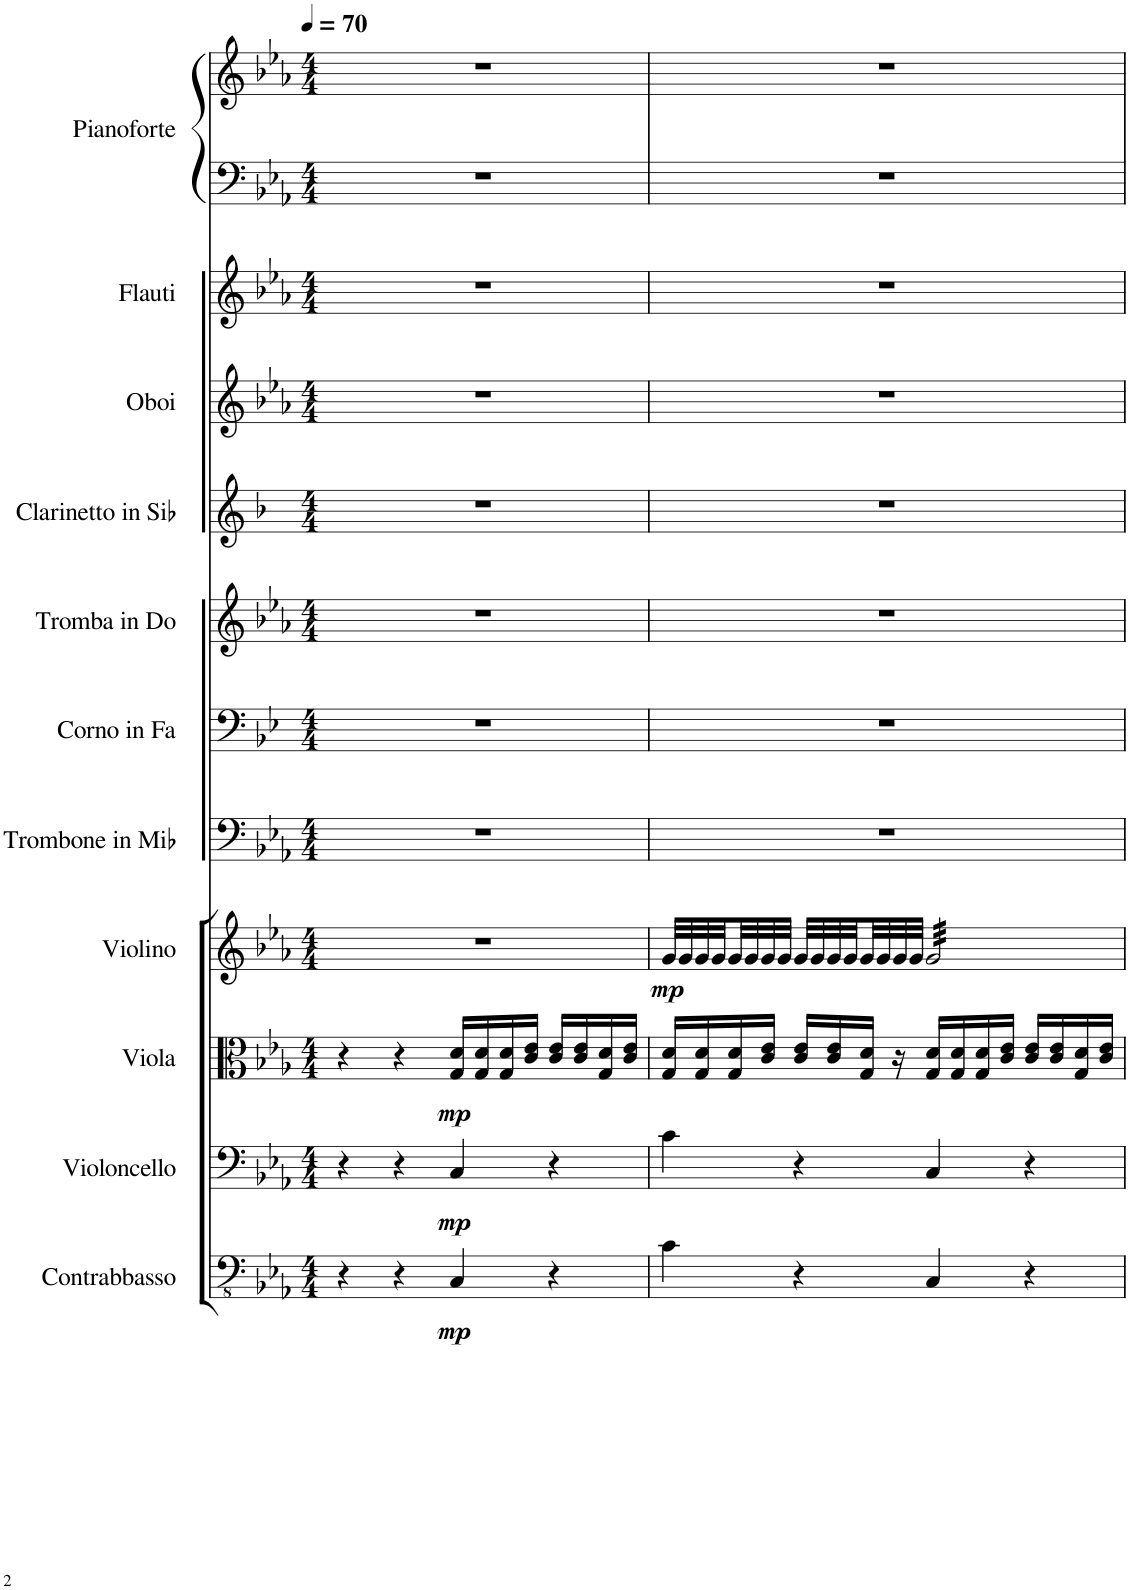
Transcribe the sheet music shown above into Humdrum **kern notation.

**kern	**dynam	**kern	**dynam	**kern	**dynam	**kern	**dynam	**kern	**kern	**kern	**kern	**kern	**kern	**kern	**kern
*part11	*part11	*part10	*part10	*part9	*part9	*part8	*part8	*part7	*part6	*part5	*part4	*part3	*part2	*part1	*part1
*staff12	*staff12	*staff11	*staff11	*staff10	*staff10	*staff9	*staff9	*staff8	*staff7	*staff6	*staff5	*staff4	*staff3	*staff2	*staff1
*I"Contrabbasso	*	*I"Violoncello	*	*I"Viola	*	*I"Violino	*	*I"Trombone in Mib	*I"Corno in Fa	*I"Tromba in Do	*I"Clarinetto in Sib	*I"Oboi	*I"Flauti	*I"Pianoforte	*
*I'Ctbss.	*	*I'Vlc	*	*I'Vla.	*	*I'Vln.	*	*I'Trbn.	*I'Cor.	*I'Trba.	*I'Clar.	*I'Ob.	*I'Fl.	*I'Pia.	*
*clefFv4	*	*clefF4	*	*clefC3	*	*clefG2	*	*clefF4	*clefF4	*clefG2	*clefG2	*clefG2	*clefG2	*clefF4	*clefG2
*Trd7c12	*	*	*	*	*	*	*	*	*Trd4c7	*Trd1c2	*Trd1c2	*	*	*	*
*k[b-e-a-]	*	*k[b-e-a-]	*	*k[b-e-a-]	*	*k[b-e-a-]	*	*k[b-e-a-]	*k[b-e-]	*k[b-e-a-]	*k[b-]	*k[b-e-a-]	*k[b-e-a-]	*k[b-e-a-]	*k[b-e-a-]
*M4/4	*	*M4/4	*	*M4/4	*	*M4/4	*	*M4/4	*M4/4	*M4/4	*M4/4	*M4/4	*M4/4	*M4/4	*M4/4
*MM70	*	*MM70	*	*MM70	*	*MM70	*	*MM70	*MM70	*MM70	*MM70	*MM70	*MM70	*MM70	*MM70
=1	=1	=1	=1	=1	=1	=1	=1	=1	=1	=1	=1	=1	=1	=1	=1
4r	.	4r	.	4r	.	1r	.	1r	1r	1r	1r	1r	1r	1r	1r
4r	.	4r	.	4r	.	.	.	.	.	.	.	.	.	.	.
!	!LO:DY:b	!	!LO:DY:b	!	!LO:DY:b	!	!	!	!	!	!	!	!	!	!
4CC/	mp	4C/	mp	16G/ 16d/LL	mp	.	.	.	.	.	.	.	.	.	.
.	.	.	.	16G/ 16d/	.	.	.	.	.	.	.	.	.	.	.
.	.	.	.	16G/ 16d/	.	.	.	.	.	.	.	.	.	.	.
.	.	.	.	16c/ 16e-/JJ	.	.	.	.	.	.	.	.	.	.	.
4r	.	4r	.	16c/ 16e-/LL	.	.	.	.	.	.	.	.	.	.	.
.	.	.	.	16c/ 16e-/	.	.	.	.	.	.	.	.	.	.	.
.	.	.	.	16G/ 16d/	.	.	.	.	.	.	.	.	.	.	.
.	.	.	.	16c/ 16e-/JJ	.	.	.	.	.	.	.	.	.	.	.
=2	=2	=2	=2	=2	=2	=2	=2	=2	=2	=2	=2	=2	=2	=2	=2
!	!	!	!	!	!	!	!LO:DY:b	!	!	!	!	!	!	!	!
4C\	.	4c\	.	16G/ 16d/LL	.	32g/LLL	mp	1r	1r	1r	1r	1r	1r	1r	1r
.	.	.	.	.	.	32g/	.	.	.	.	.	.	.	.	.
.	.	.	.	16G/ 16d/	.	32g/	.	.	.	.	.	.	.	.	.
.	.	.	.	.	.	32g/	.	.	.	.	.	.	.	.	.
.	.	.	.	16G/ 16d/	.	32g/	.	.	.	.	.	.	.	.	.
.	.	.	.	.	.	32g/	.	.	.	.	.	.	.	.	.
.	.	.	.	16c/ 16e-/JJ	.	32g/	.	.	.	.	.	.	.	.	.
.	.	.	.	.	.	32g/JJJ	.	.	.	.	.	.	.	.	.
4r	.	4r	.	16c/ 16e-/LL	.	32g/LLL	.	.	.	.	.	.	.	.	.
.	.	.	.	.	.	32g/	.	.	.	.	.	.	.	.	.
.	.	.	.	16c/ 16e-/	.	32g/	.	.	.	.	.	.	.	.	.
.	.	.	.	.	.	32g/	.	.	.	.	.	.	.	.	.
.	.	.	.	16G/ 16d/JJ	.	32g/	.	.	.	.	.	.	.	.	.
.	.	.	.	.	.	32g/	.	.	.	.	.	.	.	.	.
.	.	.	.	16r	.	32g/	.	.	.	.	.	.	.	.	.
.	.	.	.	.	.	32g/JJJ	.	.	.	.	.	.	.	.	.
*	*	*	*	*	*	*tremolo	*	*	*	*	*	*	*	*	*
4CC/	.	4C/	.	16G/ 16d/LL	.	32g/LLL	.	.	.	.	.	.	.	.	.
.	.	.	.	.	.	32g/	.	.	.	.	.	.	.	.	.
.	.	.	.	16G/ 16d/	.	32g/	.	.	.	.	.	.	.	.	.
.	.	.	.	.	.	32g/	.	.	.	.	.	.	.	.	.
.	.	.	.	16G/ 16d/	.	32g/	.	.	.	.	.	.	.	.	.
.	.	.	.	.	.	32g/	.	.	.	.	.	.	.	.	.
.	.	.	.	16c/ 16e-/JJ	.	32g/	.	.	.	.	.	.	.	.	.
.	.	.	.	.	.	32g/	.	.	.	.	.	.	.	.	.
4r	.	4r	.	16c/ 16e-/LL	.	32g/	.	.	.	.	.	.	.	.	.
.	.	.	.	.	.	32g/	.	.	.	.	.	.	.	.	.
.	.	.	.	16c/ 16e-/	.	32g/	.	.	.	.	.	.	.	.	.
.	.	.	.	.	.	32g/	.	.	.	.	.	.	.	.	.
.	.	.	.	16G/ 16d/	.	32g/	.	.	.	.	.	.	.	.	.
.	.	.	.	.	.	32g/	.	.	.	.	.	.	.	.	.
.	.	.	.	16c/ 16e-/JJ	.	32g/	.	.	.	.	.	.	.	.	.
.	.	.	.	.	.	32g/JJJ	.	.	.	.	.	.	.	.	.
*	*	*	*	*	*	*Xtremolo	*	*	*	*	*	*	*	*	*
=	=	=	=	=	=	=	=	=	=	=	=	=	=	=	=
*-	*-	*-	*-	*-	*-	*-	*-	*-	*-	*-	*-	*-	*-	*-	*-
